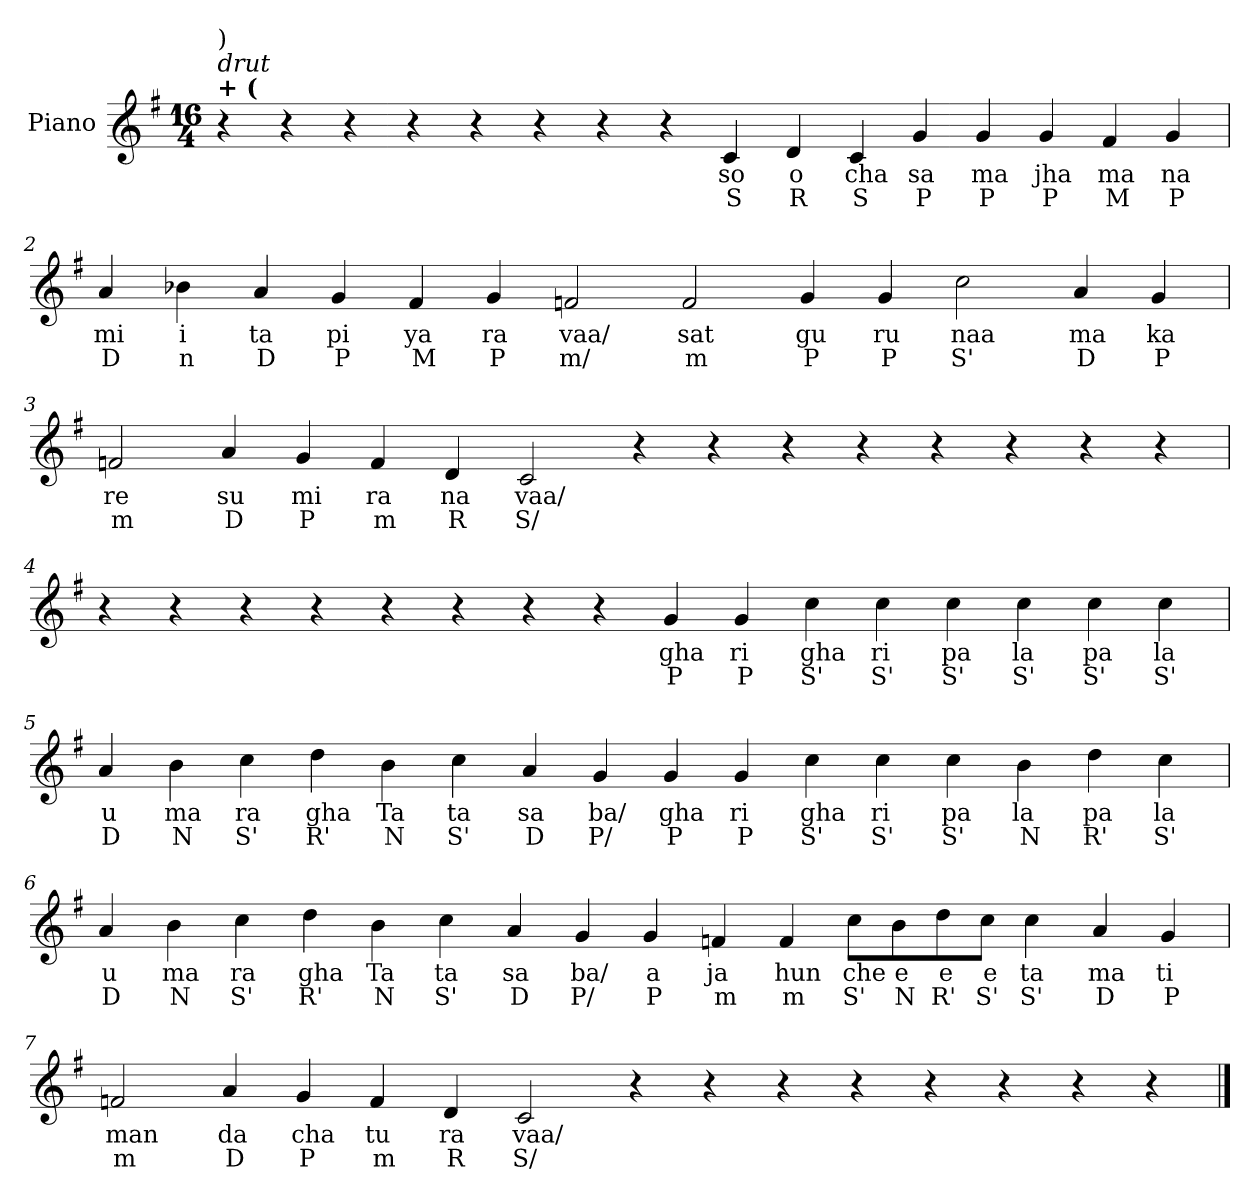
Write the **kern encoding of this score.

**kern	**text	**text
*part1	*part1	*part1
*staff1	*staff1	*staff1
*I"Piano	*	*
*I'Pno.	*	*
*clefG2	*	*
*k[f#]	*	*
*M16/4	*	*
*MM150	*	*
=1	=1	=1
!LO:TX:a:B:t=+ (	!	!
!LO:TX:a:i:t=drut	!	!
!LO:TX:a:t=)	!	!
4r	.	.
4r	.	.
4r	.	.
4r	.	.
4r	.	.
4r	.	.
4r	.	.
4r	.	.
!	!LO:LY:b	!LO:LY:b
4c/	so	S
!	!LO:LY:b	!LO:LY:b
4d/	o	R
!	!LO:LY:b	!LO:LY:b
4c/	cha	S
!	!LO:LY:b	!LO:LY:b
4g/	sa	P
!	!LO:LY:b	!LO:LY:b
4g/	ma	P
!	!LO:LY:b	!LO:LY:b
4g/	jha	P
!	!LO:LY:b	!LO:LY:b
4f#/	ma	M
!	!LO:LY:b	!LO:LY:b
4g/	na	P
!!LO:LB:g=z
=2	=2	=2
!	!LO:LY:b:color=#AA0000	!LO:LY:b:color=#AA0000
4ai/	mi	D
!	!LO:LY:b	!LO:LY:b
4b-X\	i	n
!	!LO:LY:b	!LO:LY:b
4a/	ta	D
!	!LO:LY:b	!LO:LY:b
4g/	pi	P
!	!LO:LY:b	!LO:LY:b
4f#/	ya	M
!	!LO:LY:b	!LO:LY:b
4g/	ra	P
!	!LO:LY:b	!LO:LY:b
2fn/	vaa/	m/
!	!LO:LY:b	!LO:LY:b
2f/	sat	m
!	!LO:LY:b	!LO:LY:b
4g/	gu	P
!	!LO:LY:b	!LO:LY:b
4g/	ru	P
!	!LO:LY:b	!LO:LY:b
2cc\	naa	S'
!	!LO:LY:b	!LO:LY:b
4a/	ma	D
!	!LO:LY:b	!LO:LY:b
4g/	ka	P
!!LO:LB:g=z
=3	=3	=3
!	!LO:LY:b:color=#AA0000	!LO:LY:b:color=#AA0000
2fni/	re	m
!	!LO:LY:b	!LO:LY:b
4a/	su	D
!	!LO:LY:b	!LO:LY:b
4g/	mi	P
!	!LO:LY:b	!LO:LY:b
4f/	ra	m
!	!LO:LY:b	!LO:LY:b
4d/	na	R
!	!LO:LY:b	!LO:LY:b
2c/	vaa/	S/
4r	.	.
4r	.	.
4r	.	.
4r	.	.
4r	.	.
4r	.	.
4r	.	.
4r	.	.
!!LO:LB:g=z
=4	=4	=4
4r	.	.
4r	.	.
4r	.	.
4r	.	.
4r	.	.
4r	.	.
4r	.	.
4r	.	.
!	!LO:LY:b	!LO:LY:b
4g/	gha	P
!	!LO:LY:b	!LO:LY:b
4g/	ri	P
!	!LO:LY:b	!LO:LY:b
4cc\	gha	S'
!	!LO:LY:b	!LO:LY:b
4cc\	ri	S'
!	!LO:LY:b	!LO:LY:b
4cc\	pa	S'
!	!LO:LY:b	!LO:LY:b
4cc\	la	S'
!	!LO:LY:b	!LO:LY:b
4cc\	pa	S'
!	!LO:LY:b	!LO:LY:b
4cc\	la	S'
!!LO:LB:g=z
=5	=5	=5
!	!LO:LY:b:color=#AA0000	!LO:LY:b:color=#AA0000
4ai/	u	D
!	!LO:LY:b	!LO:LY:b
4b\	ma	N
!	!LO:LY:b	!LO:LY:b
4cc\	ra	S'
!	!LO:LY:b	!LO:LY:b
4dd\	gha	R'
!	!LO:LY:b	!LO:LY:b
4b\	Ta	N
!	!LO:LY:b	!LO:LY:b
4cc\	ta	S'
!	!LO:LY:b	!LO:LY:b
4a/	sa	D
!	!LO:LY:b	!LO:LY:b
4g/	ba/	P/
!	!LO:LY:b	!LO:LY:b
4g/	gha	P
!	!LO:LY:b	!LO:LY:b
4g/	ri	P
!	!LO:LY:b	!LO:LY:b
4cc\	gha	S'
!	!LO:LY:b	!LO:LY:b
4cc\	ri	S'
!	!LO:LY:b	!LO:LY:b
4cc\	pa	S'
!	!LO:LY:b	!LO:LY:b
4b\	la	N
!	!LO:LY:b	!LO:LY:b
4dd\	pa	R'
!	!LO:LY:b	!LO:LY:b
4cc\	la	S'
!!LO:LB:g=z
=6	=6	=6
!	!LO:LY:b:color=#AA0000	!LO:LY:b:color=#AA0000
4ai/	u	D
!	!LO:LY:b	!LO:LY:b
4b\	ma	N
!	!LO:LY:b	!LO:LY:b
4cc\	ra	S'
!	!LO:LY:b	!LO:LY:b
4dd\	gha	R'
!	!LO:LY:b	!LO:LY:b
4b\	Ta	N
!	!LO:LY:b	!LO:LY:b
4cc\	ta	S'
!	!LO:LY:b	!LO:LY:b
4a/	sa	D
!	!LO:LY:b	!LO:LY:b
4g/	ba/	P/
!	!LO:LY:b	!LO:LY:b
4g/	a	P
!	!LO:LY:b	!LO:LY:b
4fn/	ja	m
!	!LO:LY:b	!LO:LY:b
4f/	hun	m
!	!LO:LY:b	!LO:LY:b
8cc\L	che	S'
!	!LO:LY:b	!LO:LY:b
8b\	e	N
!	!LO:LY:b	!LO:LY:b
8dd\	e	R'
!	!LO:LY:b	!LO:LY:b
8cc\J	e	S'
!	!LO:LY:b	!LO:LY:b
4cc\	ta	S'
!	!LO:LY:b	!LO:LY:b
4a/	ma	D
!	!LO:LY:b	!LO:LY:b
4g/	ti	P
!!LO:LB:g=z
=7	=7	=7
!	!LO:LY:b:color=#AA0000	!LO:LY:b:color=#AA0000
2fni/	man	m
!	!LO:LY:b	!LO:LY:b
4a/	da	D
!	!LO:LY:b	!LO:LY:b
4g/	cha	P
!	!LO:LY:b	!LO:LY:b
4f/	tu	m
!	!LO:LY:b	!LO:LY:b
4d/	ra	R
!	!LO:LY:b	!LO:LY:b
2c/	vaa/	S/
4r	.	.
4r	.	.
4r	.	.
4r	.	.
4r	.	.
4r	.	.
4r	.	.
4r	.	.
==	==	==
*-	*-	*-
